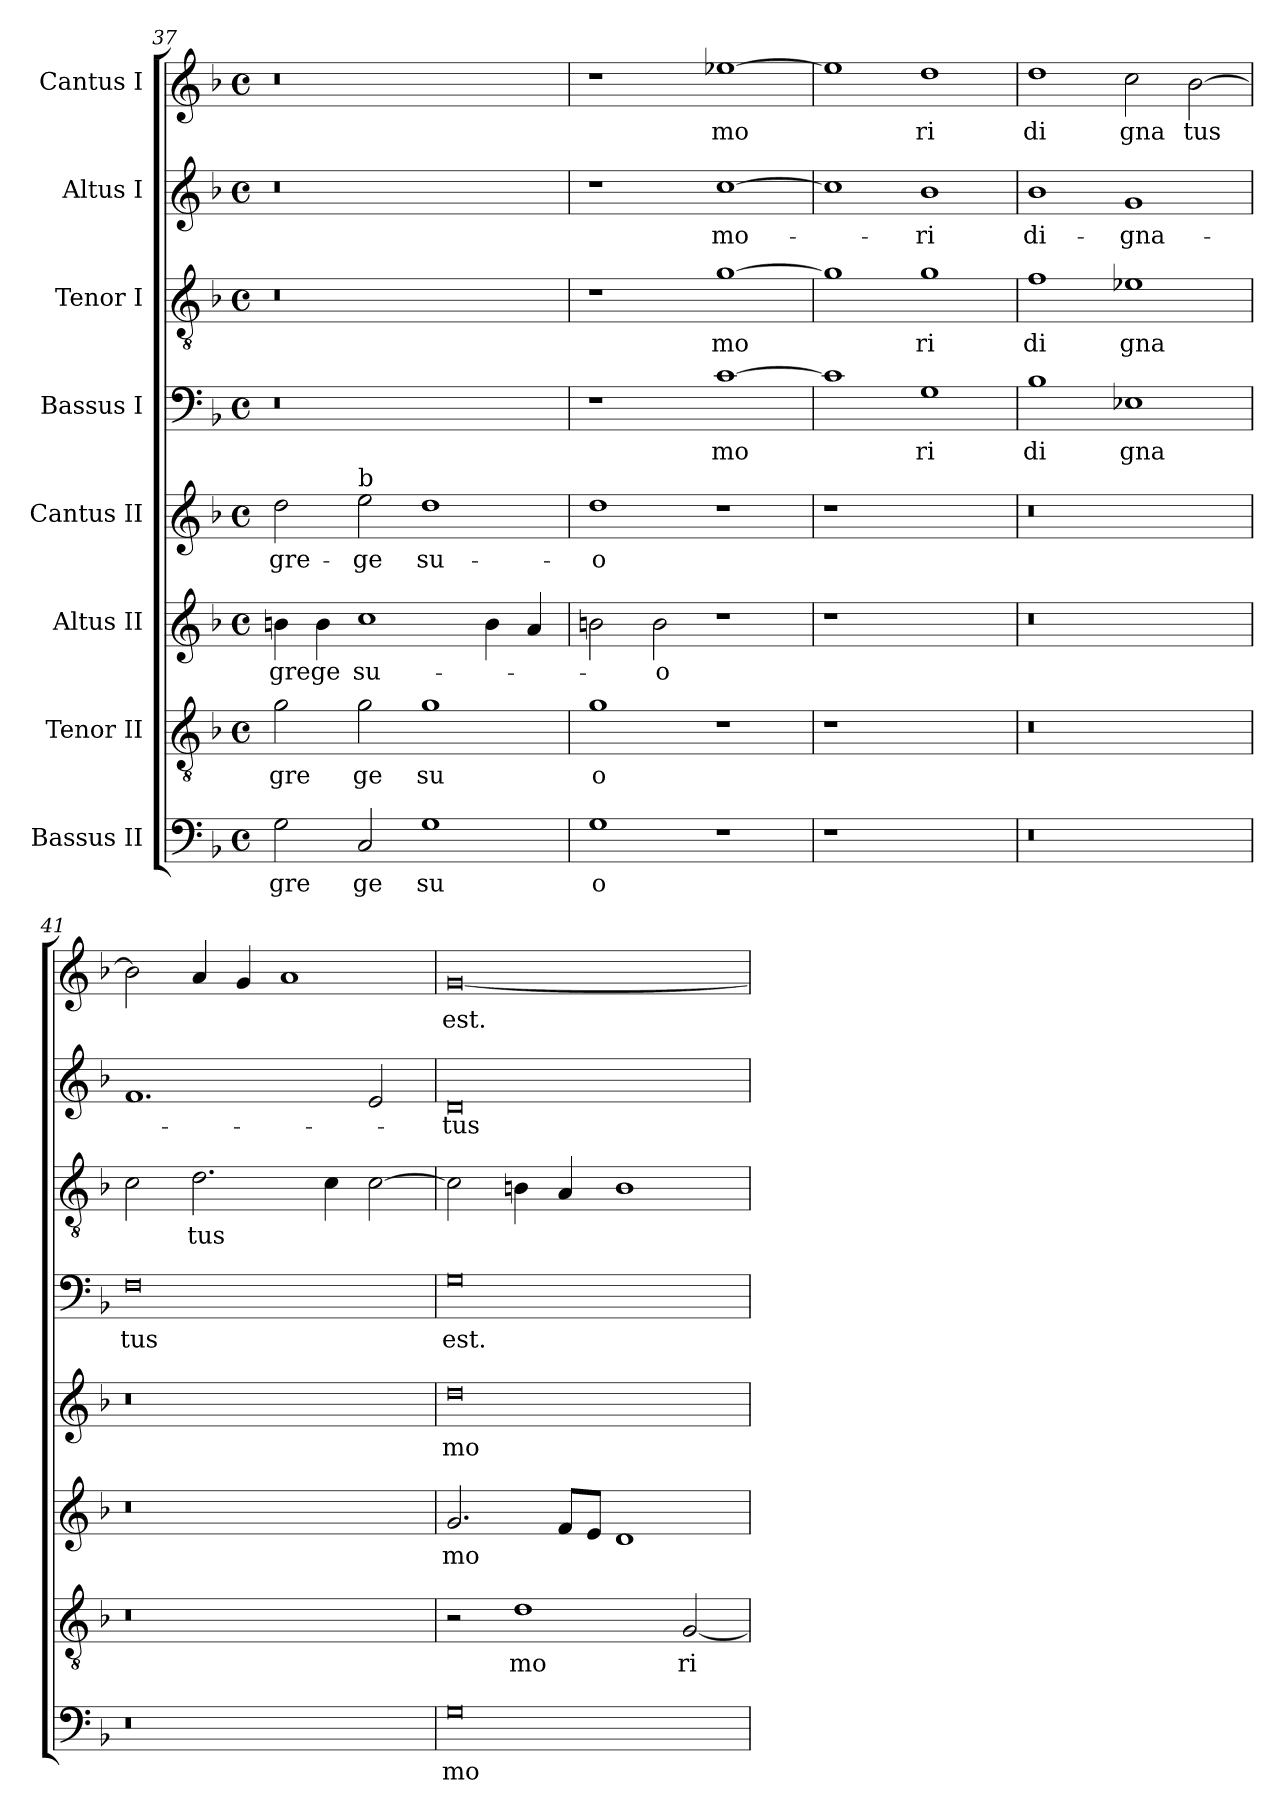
**kern	**text	**kern	**text	**kern	**text	**kern	**text	**kern	**text	**kern	**text	**kern	**text	**kern	**text
*part8	*part8	*part7	*part7	*part6	*part6	*part5	*part5	*part4	*part4	*part3	*part3	*part2	*part2	*part1	*part1
*staff8	*staff8	*staff7	*staff7	*staff6	*staff6	*staff5	*staff5	*staff4	*staff4	*staff3	*staff3	*staff2	*staff2	*staff1	*staff1
*I"Bassus II	*	*I"Tenor II	*	*I"Altus II	*	*I"Cantus II	*	*I"Bassus I	*	*I"Tenor I	*	*I"Altus I	*	*I"Cantus I	*
*clefF4	*	*clefGv2	*	*clefG2	*	*clefG2	*	*clefF4	*	*clefGv2	*	*clefG2	*	*clefG2	*
*k[b-]	*	*k[b-]	*	*k[b-]	*	*k[b-]	*	*k[b-]	*	*k[b-]	*	*k[b-]	*	*k[b-]	*
*F:	*	*F:	*	*F:	*	*F:	*	*F:	*	*F:	*	*F:	*	*F:	*
*M4/4	*	*M4/4	*	*M4/4	*	*M4/4	*	*M4/4	*	*M4/4	*	*M4/4	*	*M4/4	*
*met(c)	*	*met(c)	*	*met(c)	*	*met(c)	*	*met(c)	*	*met(c)	*	*met(c)	*	*met(c)	*
=37	=37	=37	=37	=37	=37	=37	=37	=37	=37	=37	=37	=37	=37	=37	=37
!	!LO:LY:b:cj	!	!LO:LY:b:cj	!	!LO:LY:b:cj	!	!LO:LY:b:cj	!	!	!	!	!	!	!	!
2G\	gre	2g\	gre	4bn\	grege	2dd\	gre-	0r	.	0r	.	0r	.	0r	.
.	.	.	.	4b\	.	.	.	.	.	.	.	.	.	.	.
!	!	!	!	!	!	!LO:TX:a:t=b	!	!	!	!	!	!	!	!	!
!	!LO:LY:b:cj	!	!LO:LY:b:cj	!	!LO:LY:b:cj	!	!LO:LY:b:cj	!	!	!	!	!	!	!	!
2C/	ge	2g\	ge	1cc	su-	2ee\	-ge	.	.	.	.	.	.	.	.
!	!LO:LY:b:cj	!	!LO:LY:b:cj	!	!	!	!LO:LY:b:cj	!	!	!	!	!	!	!	!
1G	su	1g	su	.	.	1dd	su-	.	.	.	.	.	.	.	.
.	.	.	.	4b\	.	.	.	.	.	.	.	.	.	.	.
.	.	.	.	4a/	.	.	.	.	.	.	.	.	.	.	.
=38	=38	=38	=38	=38	=38	=38	=38	=38	=38	=38	=38	=38	=38	=38	=38
!	!LO:LY:b:cj	!	!LO:LY:b:cj	!	!	!	!LO:LY:b:cj	!	!	!	!	!	!	!	!
1G	o	1g	o	2bn\	.	1dd	-o	1r	.	1r	.	1r	.	1r	.
!	!	!	!	!	!LO:LY:b:cj	!	!	!	!	!	!	!	!	!	!
.	.	.	.	2b\	-o	.	.	.	.	.	.	.	.	.	.
!	!	!	!	!	!	!	!	!	!LO:LY:b:cj	!	!LO:LY:b:cj	!	!LO:LY:b:cj	!	!LO:LY:b:cj
1r	.	1r	.	1r	.	1r	.	[>1c	mo	[>1g	mo	[>1cc	mo-	[>1ee-X	mo
=39	=39	=39	=39	=39	=39	=39	=39	=39	=39	=39	=39	=39	=39	=39	=39
1r	.	1r	.	1r	.	1r	.	1c]	.	1g]	.	1cc]	.	1ee-]	.
!	!	!	!	!	!	!	!	!	!LO:LY:b:cj	!	!LO:LY:b:cj	!	!LO:LY:b:cj	!	!LO:LY:b:cj
1ryy	.	1ryy	.	1ryy	.	1ryy	.	1G	ri	1g	ri	1b-	-ri	1dd	ri
=40	=40	=40	=40	=40	=40	=40	=40	=40	=40	=40	=40	=40	=40	=40	=40
!	!	!	!	!	!	!	!	!	!LO:LY:b:cj	!	!LO:LY:b:cj	!	!LO:LY:b:cj	!	!LO:LY:b:cj
0r	.	0r	.	0r	.	0r	.	1B-	di	1f	di	1b-	di-	1dd	di
!	!	!	!	!	!	!	!	!	!LO:LY:b:cj	!	!LO:LY:b	!	!LO:LY:b	!	!LO:LY:b:cj
.	.	.	.	.	.	.	.	1E-X	gna	1e-X	gna	1g	-gna-	2cc\	gna
!	!	!	!	!	!	!	!	!	!	!	!	!	!	!	!LO:LY:b
.	.	.	.	.	.	.	.	.	.	.	.	.	.	[>2b-\	tus
!!LO:PB:g=z
=41	=41	=41	=41	=41	=41	=41	=41	=41	=41	=41	=41	=41	=41	=41	=41
!	!	!	!	!	!	!	!	!	!LO:LY:b:cj	!	!	!	!	!	!
0r	.	0r	.	0r	.	0r	.	0F	tus	2c\	.	1.f	.	2b-\]	.
!	!	!	!	!	!	!	!	!	!	!	!LO:LY:b	!	!	!	!
.	.	.	.	.	.	.	.	.	.	2.d\	tus	.	.	4a/	.
.	.	.	.	.	.	.	.	.	.	.	.	.	.	4g/	.
.	.	.	.	.	.	.	.	.	.	.	.	.	.	1a	.
.	.	.	.	.	.	.	.	.	.	4c\	.	.	.	.	.
.	.	.	.	.	.	.	.	.	.	[>2c\	.	2e/	.	.	.
=42	=42	=42	=42	=42	=42	=42	=42	=42	=42	=42	=42	=42	=42	=42	=42
!	!LO:LY:b:cj	!	!	!	!LO:LY:b	!	!LO:LY:b:cj	!	!LO:LY:b:cj	!	!	!	!LO:LY:b:cj	!	!LO:LY:b:cj
0G	mo-	2r	.	2.g/	mo	0dd	mo-	0G	est.	2c\]	.	0d	-tus	[<0g	est.
!	!	!	!LO:LY:b:cj	!	!	!	!	!	!	!	!	!	!	!	!
.	.	1d	mo	.	.	.	.	.	.	4Bn\	.	.	.	.	.
.	.	.	.	8f/L	.	.	.	.	.	4A/	.	.	.	.	.
.	.	.	.	8e/J	.	.	.	.	.	.	.	.	.	.	.
.	.	.	.	1d	.	.	.	.	.	1B	.	.	.	.	.
!	!	!	!LO:LY:b:cj	!	!	!	!	!	!	!	!	!	!	!	!
.	.	[<2G/	ri	.	.	.	.	.	.	.	.	.	.	.	.
=	=	=	=	=	=	=	=	=	=	=	=	=	=	=	=
*-	*-	*-	*-	*-	*-	*-	*-	*-	*-	*-	*-	*-	*-	*-	*-
